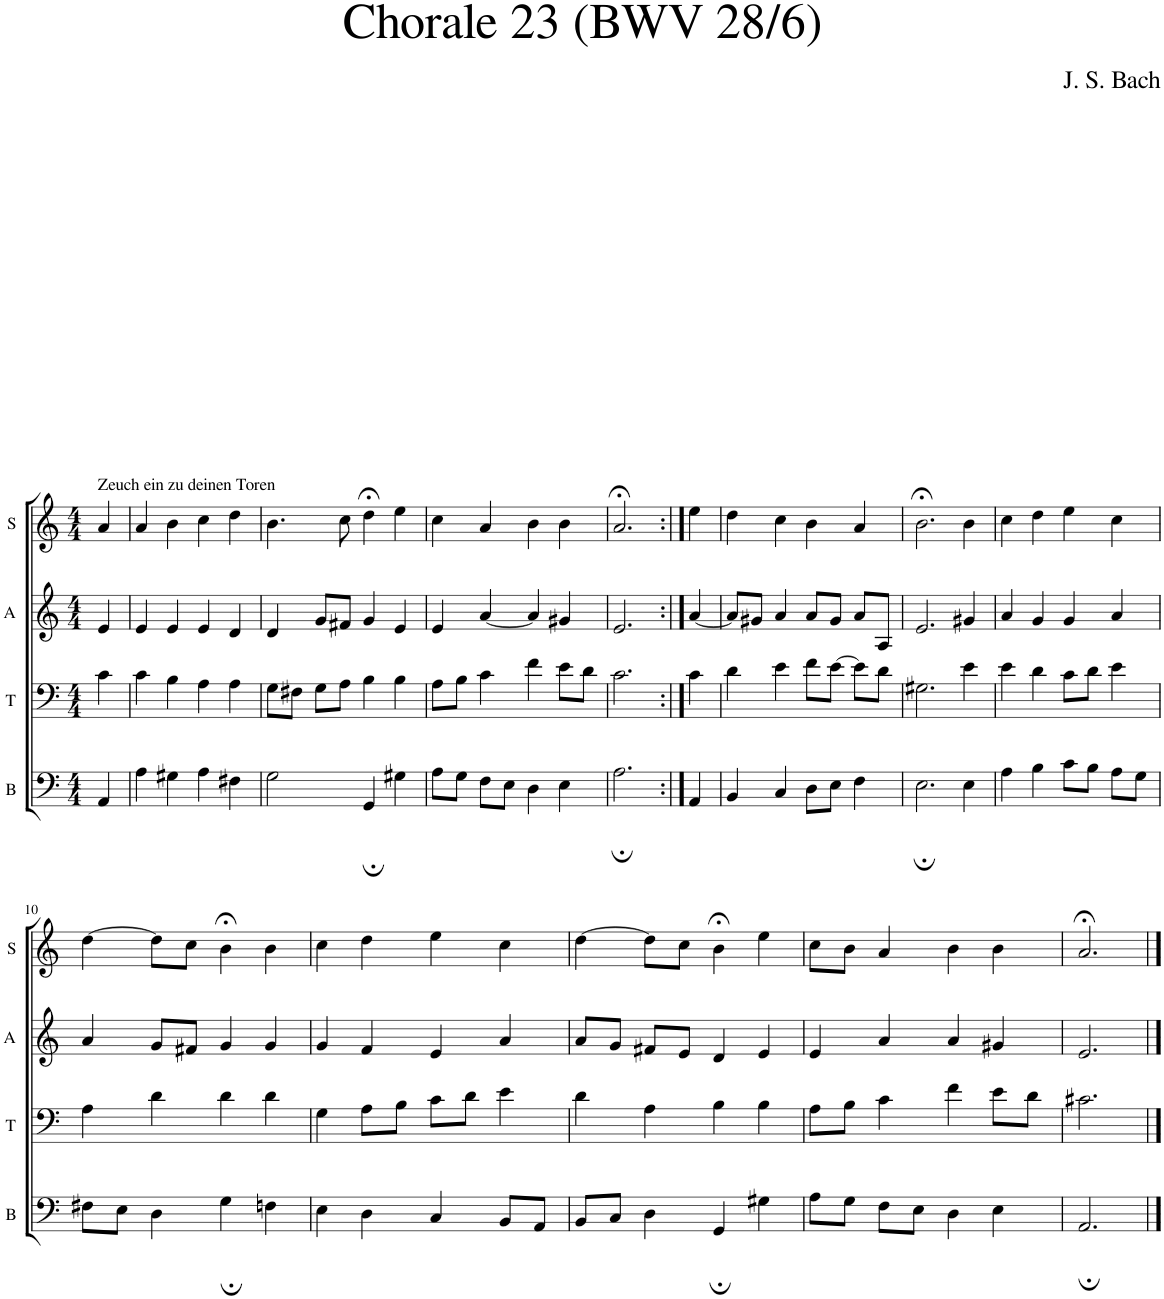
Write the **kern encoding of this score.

**kern	**kern	**kern	**kern
*part4	*part3	*part2	*part1
*staff4	*staff3	*staff2	*staff1
*I"B	*I"T	*I"A	*I"S
*I'B	*I'T	*I'A	*I'S
*clefF4	*clefF4	*clefG2	*clefG2
*k[]	*k[]	*k[]	*k[]
*M4/4	*M4/4	*M4/4	*M4/4
=1	=1	=1	=1
!	!	!	!LO:TX:a:t=Zeuch ein zu deinen Toren
4AA/	4c\	4e/	4a/
=2	=2	=2	=2
4A\	4c\	4e/	4a/
4G#X\	4B\	4e/	4b\
4A\	4A\	4e/	4cc\
4F#X\	4A\	4d/	4dd\
=3	=3	=3	=3
2G\	8G\L	4d/	4.b\
.	8F#X\J	.	.
.	8G\L	8g/L	.
.	8A\J	8f#X/J	8cc\
4GG;/	4B\	4g/	4dd;<\
4G#X\	4B\	4e/	4ee\
=4	=4	=4	=4
8A\L	8A\L	4e/	4cc\
8G\J	8B\J	.	.
8F\L	4c\	[4a/	4a/
8E\J	.	.	.
4D\	4f\	4a/]	4b\
4E\	8e\L	4g#X/	4b\
.	8d\J	.	.
=5	=5	=5	=5
2.A;\	2.c\	2.e/	2.a;</
=6:|!	=6:|!	=6:|!	=6:|!
4AA/	4c\	[4a/	4ee\
=7	=7	=7	=7
4BB/	4d\	8a/L]	4dd\
.	.	8g#X/J	.
4C/	4e\	4a/	4cc\
8D\L	8f\L	8a/L	4b\
8E\J	[8e\J	8g#/J	.
4F\	8e\L]	8a/L	4a/
.	8d\J	8A/J	.
=8	=8	=8	=8
2.E;\	2.G#X\	2.e/	2.b;<\
4E\	4e\	4g#X/	4b\
=9	=9	=9	=9
4A\	4e\	4a/	4cc\
4B\	4d\	4g/	4dd\
8c\L	8c\L	4g/	4ee\
8B\J	8d\J	.	.
8A\L	4e\	4a/	4cc\
8G\J	.	.	.
!!LO:LB:g=z
=10	=10	=10	=10
8F#X\L	4A\	4a/	[4dd\
8E\J	.	.	.
4D\	4d\	8g/L	8dd\L]
.	.	8f#X/J	8cc\J
4G;\	4d\	4g/	4b;<\
4Fn\	4d\	4g/	4b\
=11	=11	=11	=11
4E\	4G\	4g/	4cc\
4D\	8A\L	4f/	4dd\
.	8B\J	.	.
4C/	8c\L	4e/	4ee\
.	8d\J	.	.
8BB/L	4e\	4a/	4cc\
8AA/J	.	.	.
=12	=12	=12	=12
8BB/L	4d\	8a/L	[4dd\
8C/J	.	8g/J	.
4D\	4A\	8f#X/L	8dd\L]
.	.	8e/J	8cc\J
4GG;/	4B\	4d/	4b;<\
4G#X\	4B\	4e/	4ee\
=13	=13	=13	=13
8A\L	8A\L	4e/	8cc\L
8G\J	8B\J	.	8b\J
8F\L	4c\	4a/	4a/
8E\J	.	.	.
4D\	4f\	4a/	4b\
4E\	8e\L	4g#X/	4b\
.	8d\J	.	.
=14	=14	=14	=14
2.AA;/	2.c#X\	2.e/	2.a;</
==	==	==	==
*-	*-	*-	*-
